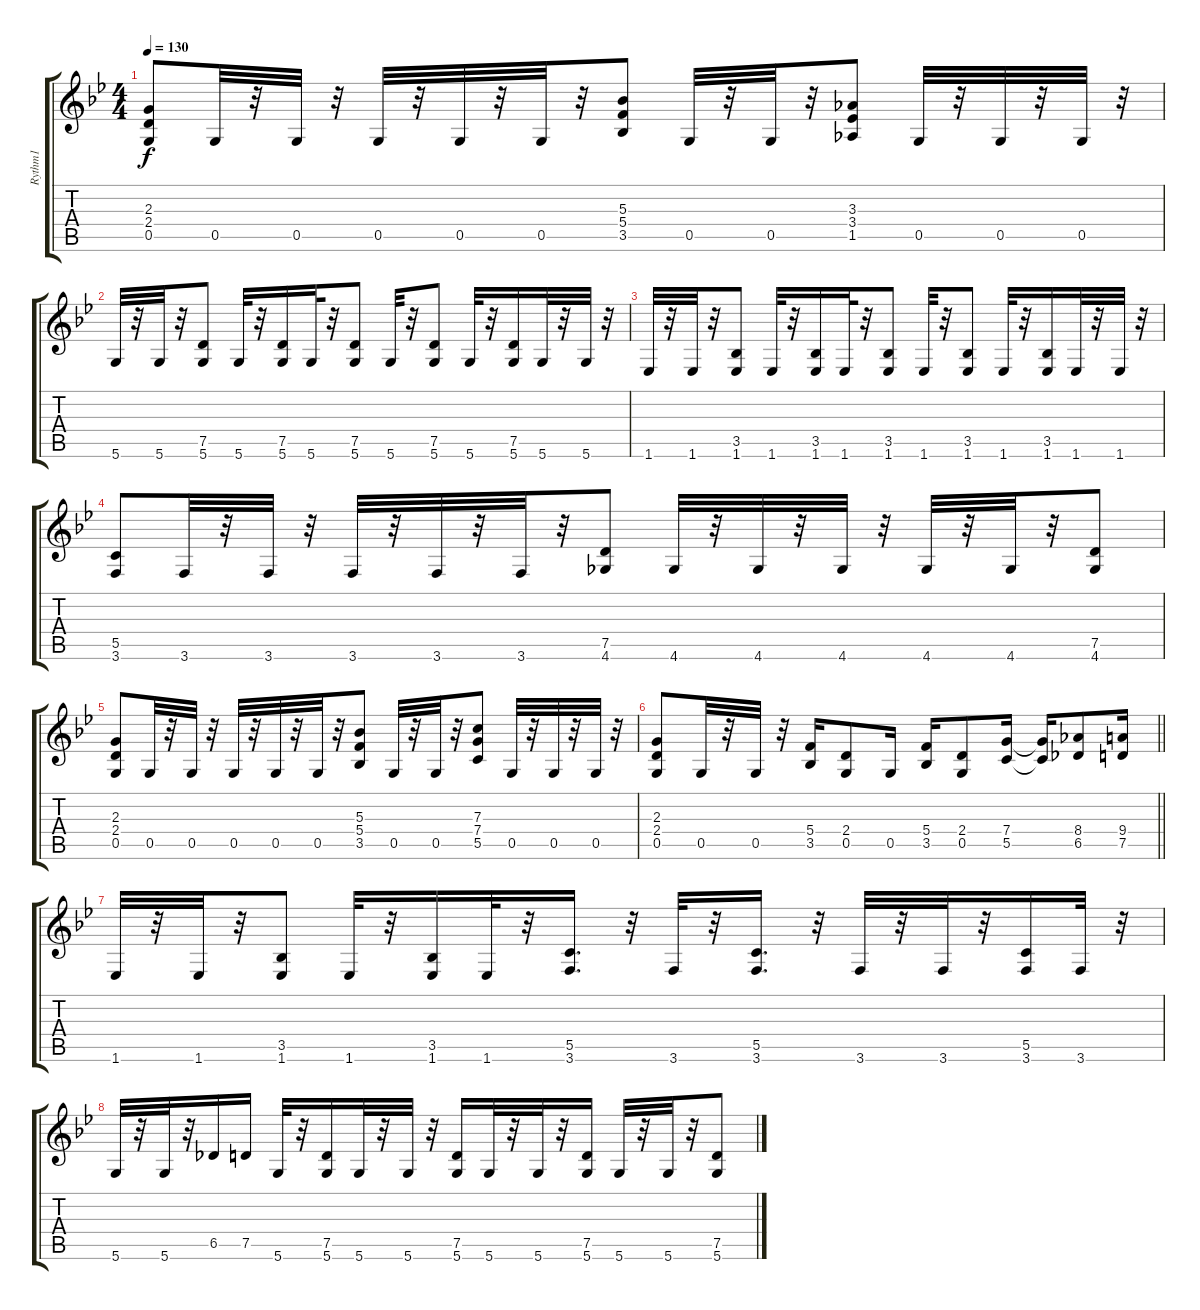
\track ("Rythm1" "Rythm1") {instrument distortionguitar}
\staff {score tabs}
\tuning (D4 A3 F3 C3 G2 D2) {hide}
\ts (4 4)
\tempo 130
\clef g2
\ks bb
(2.3 2.4 0.5).8{dy f} 0.5.32 r.32 0.5.32 r.32 0.5.32 r.32 0.5.32 r.32 0.5.32 r.32 (5.3 5.4 3.5).8 0.5.32 r.32 0.5.32 r.32 (3.3 3.4 1.5).8 0.5.32 r.32 0.5.32 r.32 0.5.32 r.32 |
5.6.32 r.32 5.6.32 r.32 (7.5 5.6).8 5.6.32 r.32 (7.5 5.6).16 5.6.32 r.32 (7.5 5.6).8 5.6.32 r.32 (7.5 5.6).8 5.6.32 r.32 (7.5 5.6).16 5.6.32 r.32 5.6.32 r.32 |
1.6.32 r.32 1.6.32 r.32 (3.5 1.6).8 1.6.32 r.32 (3.5 1.6).16 1.6.32 r.32 (3.5 1.6).8 1.6.32 r.32 (3.5 1.6).8 1.6.32 r.32 (3.5 1.6).16 1.6.32 r.32 1.6.32 r.32 |
(5.5 3.6).8 3.6.32 r.32 3.6.32 r.32 3.6.32 r.32 3.6.32 r.32 3.6.32 r.32 (7.5 4.6).8 4.6.32 r.32 4.6.32 r.32 4.6.32 r.32 4.6.32 r.32 4.6.32 r.32 (7.5 4.6).8 |
(2.3 2.4 0.5).8 0.5.32 r.32 0.5.32 r.32 0.5.32 r.32 0.5.32 r.32 0.5.32 r.32 (5.3 5.4 3.5).8 0.5.32 r.32 0.5.32 r.32 (7.3 7.4 5.5).8 0.5.32 r.32 0.5.32 r.32 0.5.32 r.32 |
\barLineRight lightlight
(2.3 2.4 0.5).8 0.5.32 r.32 0.5.32 r.32 (5.4 3.5).16 (2.4 0.5).8 0.5.16 (5.4 3.5).16 (2.4 0.5).8 (7.4 5.5).16 (7.4{t} 5.5{t}).16 (8.4 6.5).8 (9.4 7.5).16 |
1.6.32 r.32 1.6.32 r.32 (3.5 1.6).8 1.6.32 r.32 (3.5 1.6).16 1.6.32 r.32 (5.5 3.6).16{d} r.32 3.6.32 r.32 (5.5 3.6).16{d} r.32 3.6.32 r.32 3.6.32 r.32 (5.5 3.6).16 3.6.32 r.32 |
5.6.32 r.32 5.6.32 r.32 6.5.16 7.5.16 5.6.32 r.32 (7.5 5.6).16 5.6.32 r.32 5.6.32 r.32 (7.5 5.6).16 5.6.32 r.32 5.6.32 r.32 (7.5 5.6).16 5.6.32 r.32 5.6.32 r.32 (7.5 5.6).8
